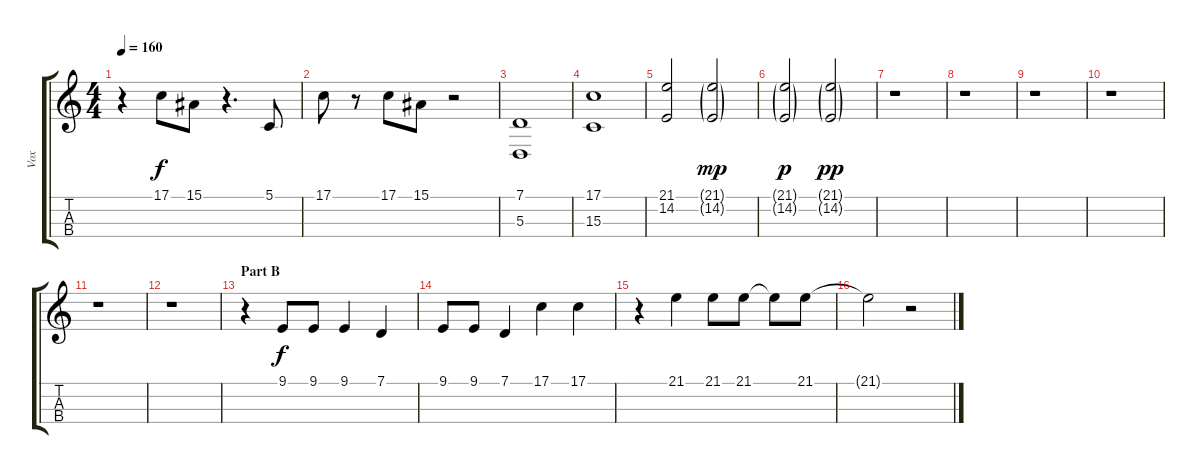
\track ("Vox" "Vox") {instrument cello}
\staff {score tabs}
\tuning (G3 D3 A2 E2) {hide}
\ts (4 4)
\tempo 160
\clef g2
\ks c
r.4{dy f} 17.1.8 15.1.8 r.4{d} 5.1.8 |
17.1.8 r.8 17.1.8 15.1.8 r.2 |
(7.1 5.3).1 |
(17.1 15.3).1 |
(21.1 14.2).2 (21.1{g} 14.2{g}).2{dy mp} |
(21.1{g} 14.2{g}).2{dy p} (21.1{g} 14.2{g}).2{dy pp} |
r.1 |
r.1 |
r.1 |
r.1 |
r.1 |
r.1 |
\section ("" "Part B")
r.4 9.1.8{dy f} 9.1.8 9.1.4 7.1.4 |
9.1.8 9.1.8 7.1.4 17.1.4 17.1.4 |
r.4 21.1.4 21.1.8 21.1.8 21.1{t}.8 21.1.8 |
21.1{t}.2 r.2
